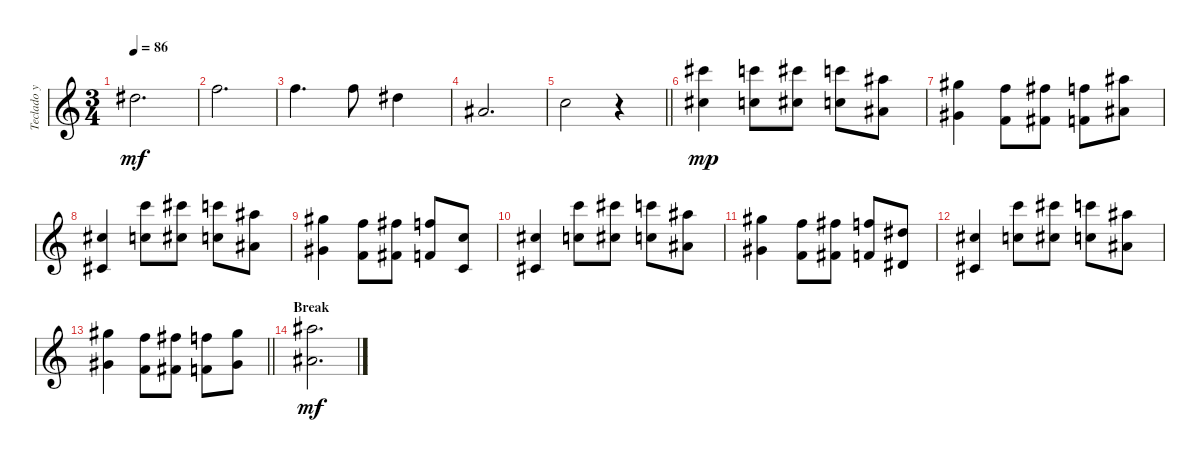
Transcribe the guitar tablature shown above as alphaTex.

\track ("Teclado y Cuerdas" "Teclado y ") {instrument electricpiano1}
\staff {score}
\tuning (E5 B4 G4 D4 A3 E3) {hide}
\ts (3 4)
\tempo 86
\clef g2
\ks c
4.2.2{d dy mf} |
1.1.2{d} |
1.1.4{d} 1.1.8 4.2.4 |
3.3.2{d} |
\barLineRight lightlight
1.2.2 r.4 |
(9.1 2.2).4{dy mp volume 13 instrument electricpiano1} (8.1 10.4).8 (9.1 11.4).8 (8.1 10.4).8 (6.1 8.4).8 |
(4.1 6.4).4 (6.2 8.5).8 (7.2 9.5).8 (6.2 8.5).8 (6.1 8.4).8 |
(6.3 4.5).4 (8.1 5.3).8 (9.1 6.3).8 (8.1 10.4).8 (6.1 8.4).8 |
(4.1 6.4).4 (6.2 8.5).8 (7.2 9.5).8 (6.2 8.5).8 (10.4 8.6).8 |
(11.4 9.6).4 (8.1 10.4).8 (9.1 11.4).8 (8.1 10.4).8 (6.1 8.4).8 |
(4.1 6.4).4 (6.2 8.5).8 (7.2 9.5).8 (6.2 8.5).8 (8.3 6.5).8 |
(6.3 4.5).4 (8.1 5.3).8 (9.1 6.3).8 (8.1 10.4).8 (6.1 8.4).8 |
\barLineRight lightlight
(4.1 6.4).4 (6.2 8.5).8 (7.2 9.5).8 (6.2 8.5).8 (4.1 6.4).8 |
\section ("" "Break")
(11.2 8.4).2{d dy mf}
